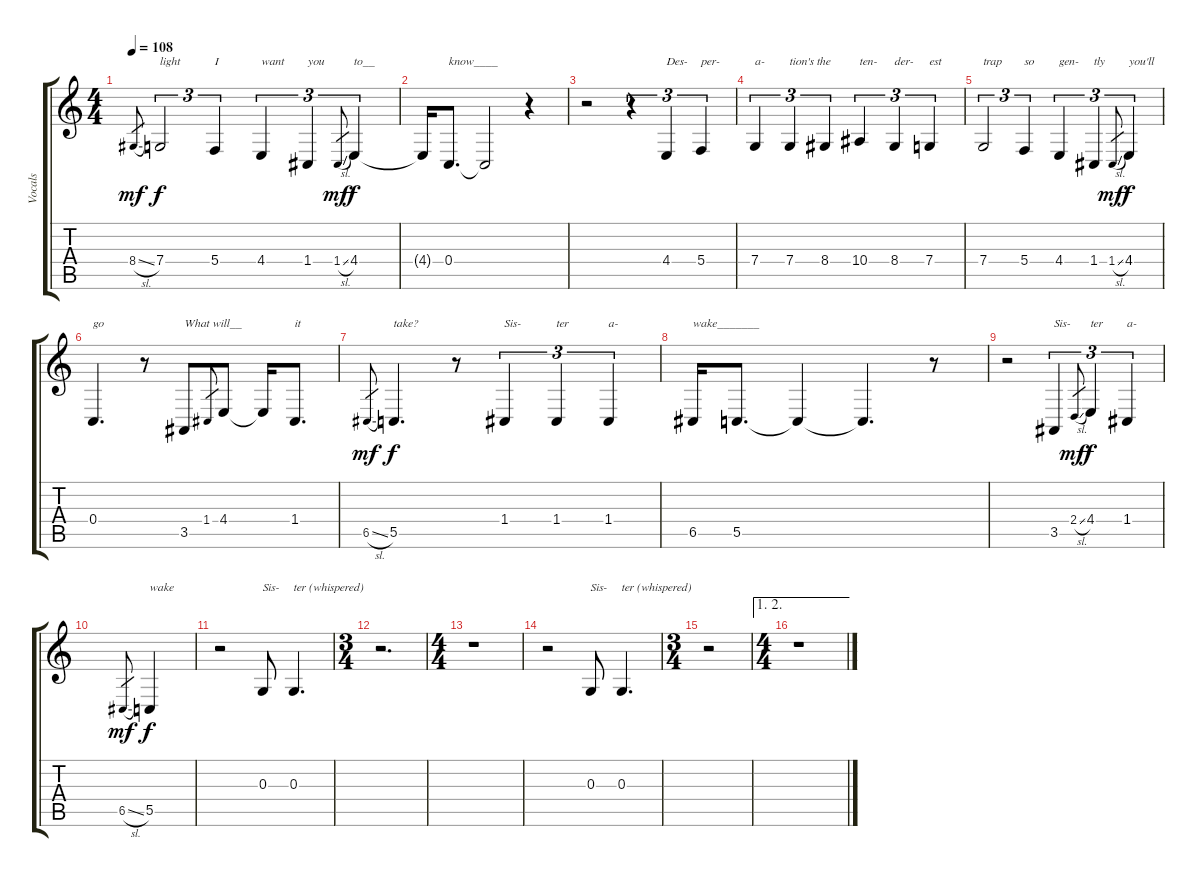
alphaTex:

\track ("Vocals" "Vocals") {instrument lead6voice}
\staff {score tabs}
\tuning (D4 C4 G3 C3 G2 C2) {hide}
\ts (4 4)
\tempo 108
\clef g2
\ks c
8.4{sl}.8{gr dy mf} 7.4.2{tu (3 2) txt "light" dy f} 5.4.4{tu (3 2) txt "I"} 4.4.4{tu (3 2) txt "want"} 1.4.4{tu (3 2) txt "you"} 1.4{sl}.8{gr dy mf} 4.4.4{tu (3 2) txt "to__" dy f} |
4.4{t}.16 0.4.8{d txt "know____"} 0.4{t}.2 r.4 |
r.2 r.4{tu (3 2)} 4.4.4{tu (3 2) txt "Des-"} 5.4.4{tu (3 2) txt "per-"} |
7.4.4{tu (3 2) txt "a-"} 7.4.4{tu (3 2) txt "tion's the "} 8.4.4{tu (3 2)} 10.4.4{tu (3 2) txt "ten-"} 8.4.4{tu (3 2) txt "der-"} 7.4.4{tu (3 2) txt "est"} |
7.4.2{tu (3 2) txt "trap"} 5.4.4{tu (3 2) txt "so"} 4.4.4{tu (3 2) txt "gen-"} 1.4.4{tu (3 2) txt "tly"} 1.4{sl}.8{gr dy mf} 4.4.4{tu (3 2) txt "you'll" dy f} |
0.4.4{d txt "go"} r.8 3.5.8{txt "What will__"} 1.4.8{gr} 4.4.8 4.4{t}.16 1.4.8{d txt "it"} |
6.5{sl}.8{gr dy mf} 5.5.4{d txt "take?" dy f} r.8 1.4.4{tu (3 2) txt "Sis-"} 1.4.4{tu (3 2) txt "ter"} 1.4.4{tu (3 2) txt "a-"} |
6.5.16{txt "wake_______"} 5.5.8{d} 5.5{t}.4 5.5{t}.4{d} r.8 |
r.2 3.5.4{tu (3 2) txt "Sis-"} 2.4{sl}.8{gr dy mf} 4.4.4{tu (3 2) txt "ter" dy f} 1.4.4{tu (3 2) txt "a-"} |
6.5{sl}.8{gr dy mf} 5.5.4{txt "wake" dy f} |
r.2 0.3.8{txt "Sis-"} 0.3.4{d txt "ter (whispered)"} |
\ts (3 4)
r.2{d} |
\ts (4 4)
r.1 |
r.2 0.3.8{txt "Sis-"} 0.3.4{d txt "ter (whispered)"} |
\ts (3 4)
r.2 |
\ae (1 2)
\ts (4 4)
r.1
